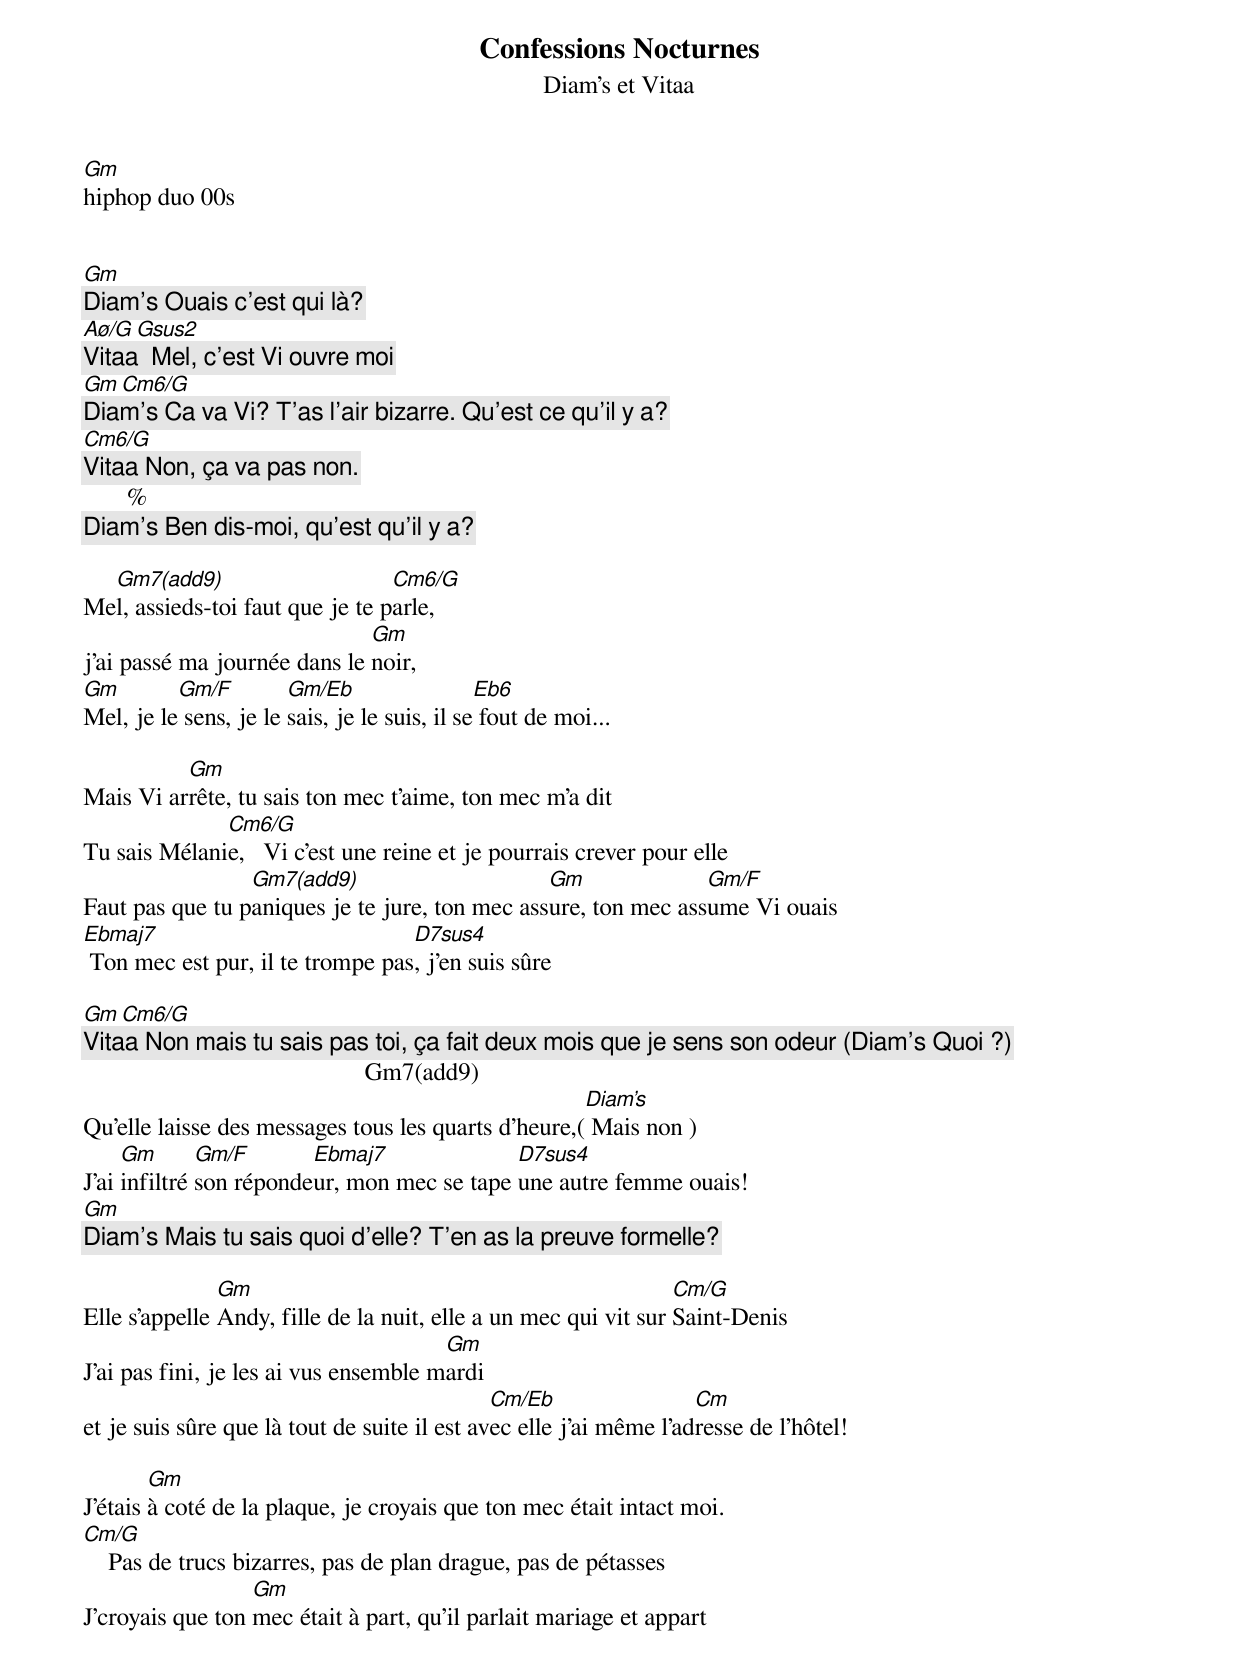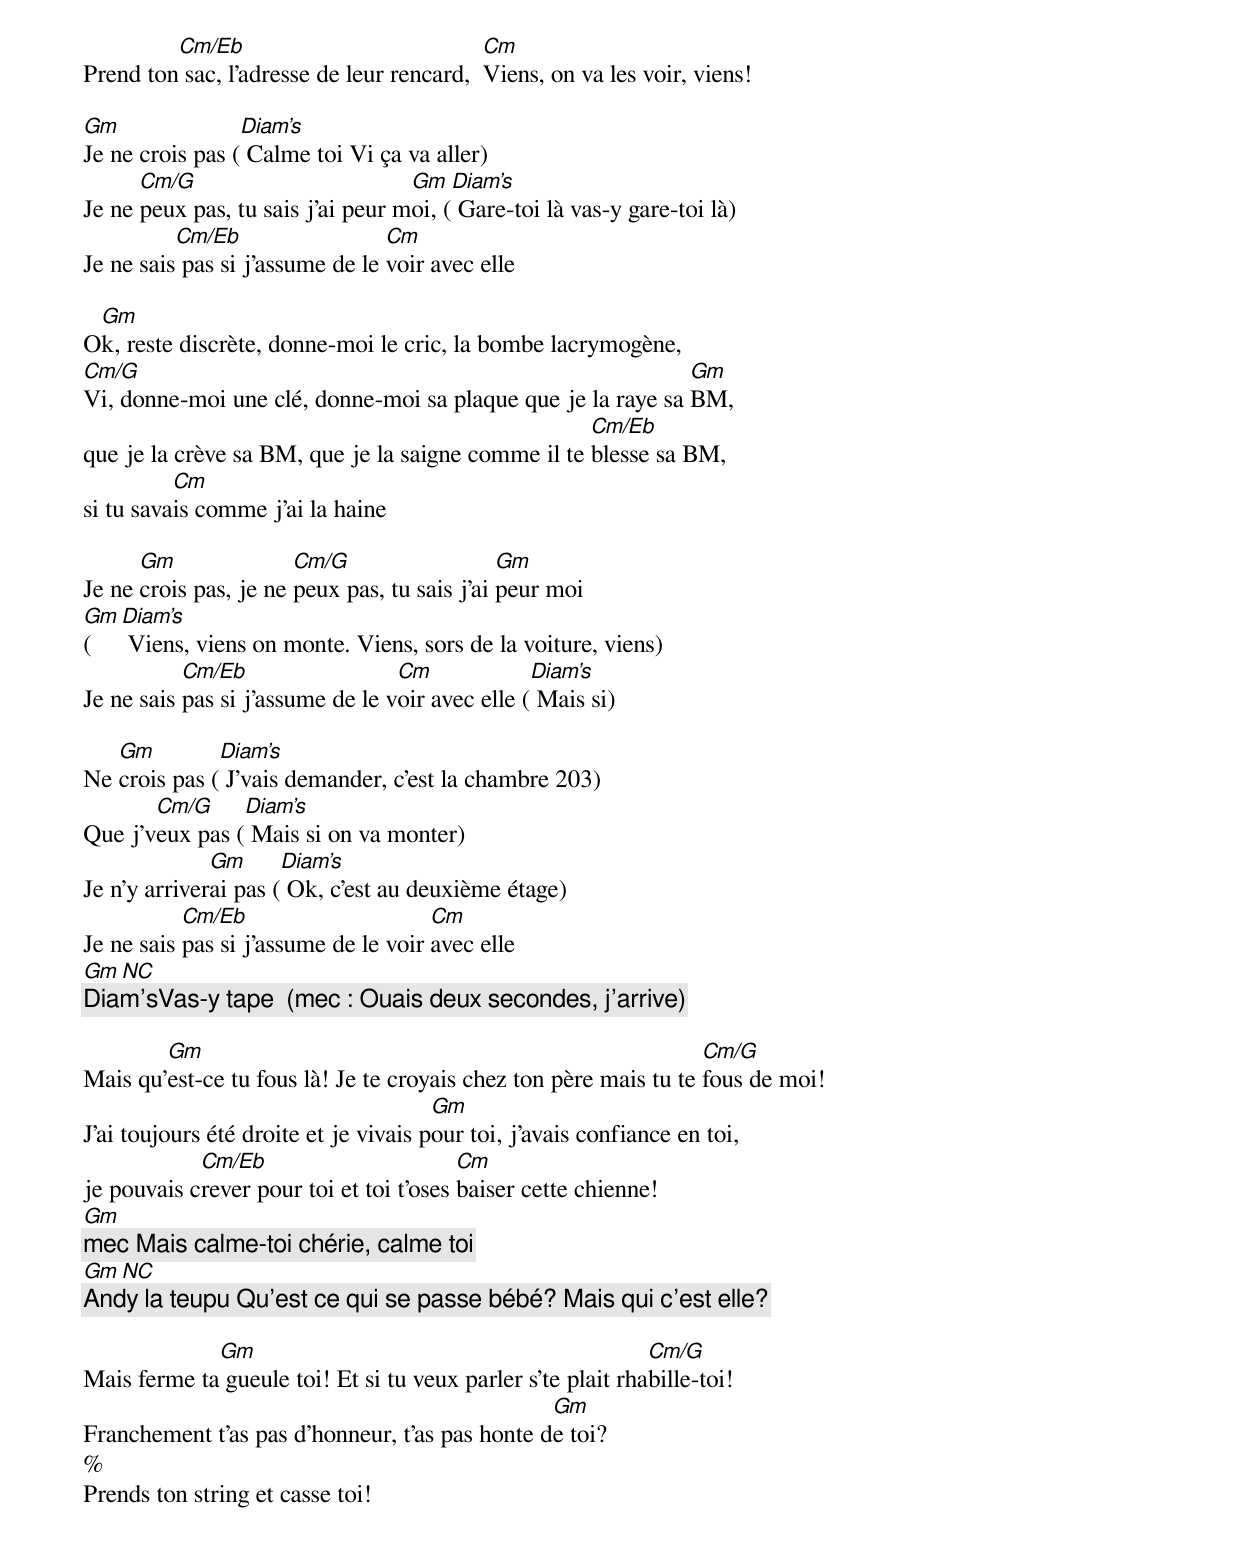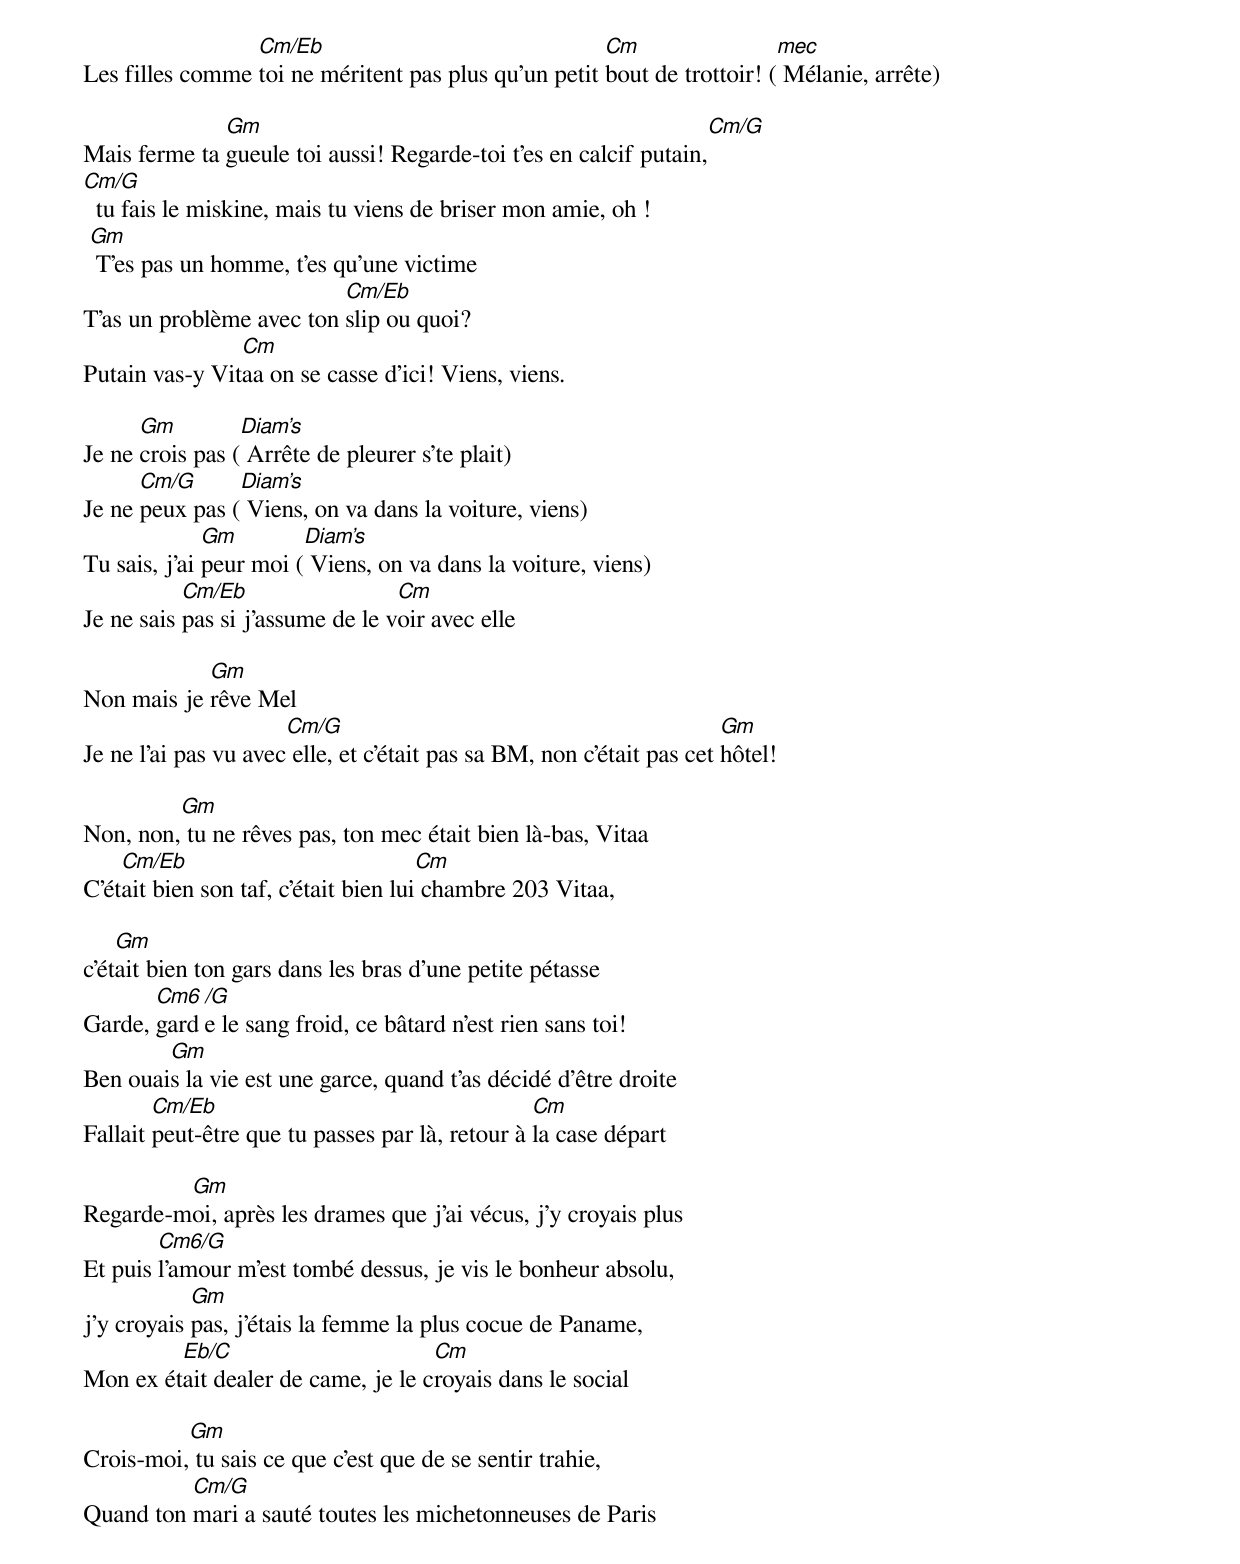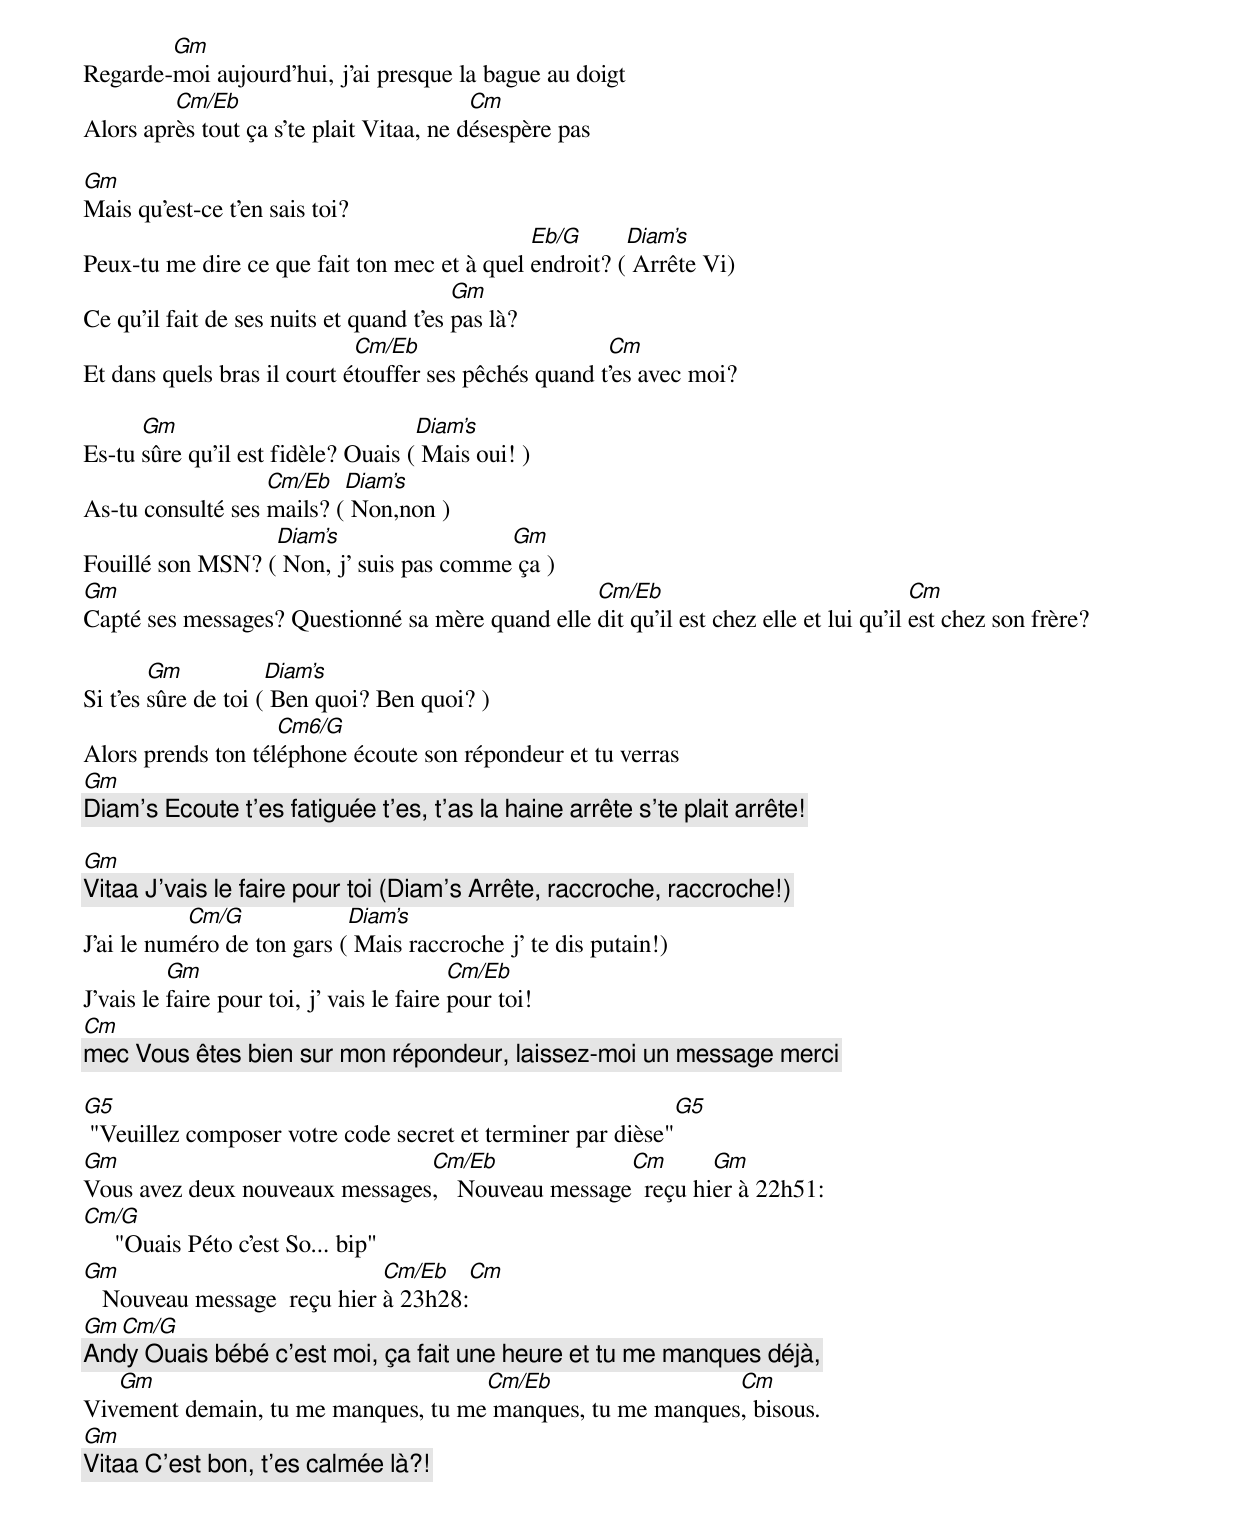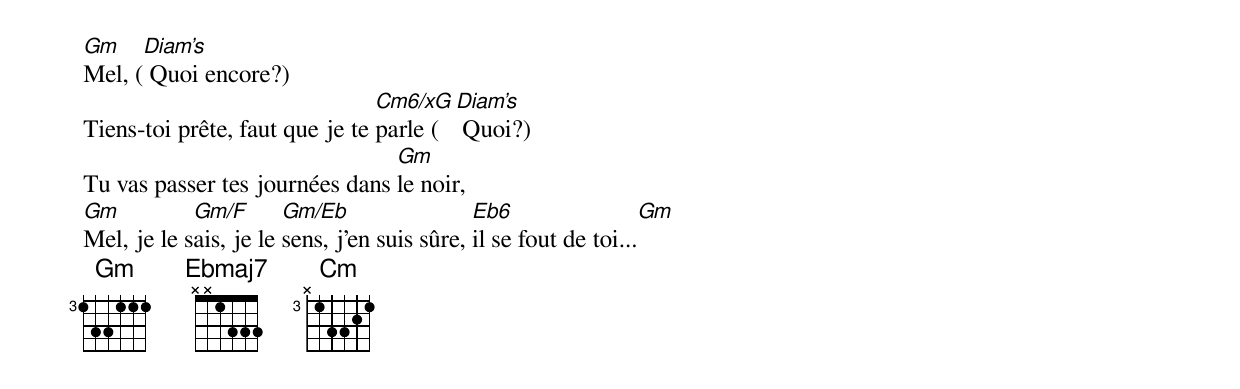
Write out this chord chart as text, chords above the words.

Confessions Nocturnes
Diam's et Vitaa
Gm
hiphop duo 00s


        Gm
[Diam's] Ouais c'est qui là?
    Aø/G                   Gsus2
[Vitaa]  Mel, c'est Vi ouvre moi
        Gm                                               Cm6/G
[Diam's] Ca va Vi? T'as l'air bizarre. Qu'est ce qu'il y a?
       Cm6/G
[Vitaa] Non, ça va pas non.
       %
[Diam's] Ben dis-moi, qu'est qu'il y a?

  Gm7(add9)                      Cm6/G
Mel, assieds-toi faut que je te parle,
                              Gm
j'ai passé ma journée dans le noir,
Gm        Gm/F         Gm/Eb                  Eb6
Mel, je le sens, je le sais, je le suis, il se fout de moi...

          Gm
Mais Vi arrête, tu sais ton mec t'aime, ton mec m'a dit
              Cm6/G
Tu sais Mélanie,   Vi c'est une reine et je pourrais crever pour elle
                 Gm7(add9)                      Gm              Gm/F
Faut pas que tu paniques je te jure, ton mec assure, ton mec assume Vi ouais
Ebmaj7                            D7sus4
 Ton mec est pur, il te trompe pas, j'en suis sûre

                      Gm                                            Cm6/G
[Vitaa] Non mais tu sais pas toi, ça fait deux mois que je sens son odeur ([Diam's] Quoi ?)
                                             Gm7(add9)
Qu'elle laisse des messages tous les quarts d'heure,([Diam's] Mais non )
     Gm       Gm/F       Ebmaj7              D7sus4
J'ai infiltré son répondeur, mon mec se tape une autre femme ouais!
         Gm
[Diam's] Mais tu sais quoi d'elle? T'en as la preuve formelle?

               Gm                                                Cm/G
Elle s'appelle Andy, fille de la nuit, elle a un mec qui vit sur Saint-Denis
                                       Gm
J'ai pas fini, je les ai vus ensemble mardi
                                              Cm/Eb                 Cm
et je suis sûre que là tout de suite il est avec elle j'ai même l'adresse de l'hôtel!

        Gm
J'étais à coté de la plaque, je croyais que ton mec était intact moi.
Cm/G
    Pas de trucs bizarres, pas de plan drague, pas de pétasses
                  Gm
J'croyais que ton mec était à part, qu'il parlait mariage et appart
         Cm/Eb                             Cm
Prend ton sac, l'adresse de leur rencard,  Viens, on va les voir, viens!

Gm
Je ne crois pas ([Diam's] Calme toi Vi ça va aller)
      Cm/G                         Gm
Je ne peux pas, tu sais j'ai peur moi, ([Diam's] Gare-toi là vas-y gare-toi là)
          Cm/Eb                  Cm
Je ne sais pas si j'assume de le voir avec elle

 Gm
Ok, reste discrète, donne-moi le cric, la bombe lacrymogène,
Cm/G                                                         Gm
Vi, donne-moi une clé, donne-moi sa plaque que je la raye sa BM,
                                                    Cm/Eb
que je la crève sa BM, que je la saigne comme il te blesse sa BM,
          Cm
si tu savais comme j'ai la haine

      Gm               Cm/G                   Gm
Je ne crois pas, je ne peux pas, tu sais j'ai peur moi
Gm
([Diam's] Viens, viens on monte. Viens, sors de la voiture, viens)
           Cm/Eb                  Cm
Je ne sais pas si j'assume de le voir avec elle ([Diam's] Mais si)

   Gm
Ne crois pas ([Diam's] J'vais demander, c'est la chambre 203)
       Cm/G
Que j'veux pas ([Diam's] Mais si on va monter)
              Gm
Je n'y arriverai pas ([Diam's] Ok, c'est au deuxième étage)
           Cm/Eb                      Cm
Je ne sais pas si j'assume de le voir avec elle
Gm   NC
[Diam's]Vas-y tape  ([mec] : Ouais deux secondes, j'arrive)

        Gm                                                        Cm/G
Mais qu'est-ce tu fous là! Je te croyais chez ton père mais tu te fous de moi!
                                       Gm
J'ai toujours été droite et je vivais pour toi, j'avais confiance en toi,
            Cm/Eb                        Cm
je pouvais crever pour toi et toi t'oses baiser cette chienne!
                   Gm
[mec] Mais calme-toi chérie, calme toi
                Gm                            NC
[Andy la teupu] Qu'est ce qui se passe bébé? Mais qui c'est elle?

             Gm                                              Cm/G
Mais ferme ta gueule toi! Et si tu veux parler s'te plait rhabille-toi!
                                                Gm
Franchement t'as pas d'honneur, t'as pas honte de toi?
%
Prends ton string et casse toi!
                 Cm/Eb                                Cm
Les filles comme toi ne méritent pas plus qu'un petit bout de trottoir! ([mec] Mélanie, arrête)

              Gm                                                  Cm/G
Mais ferme ta gueule toi aussi! Regarde-toi t'es en calcif putain,
Cm/G
  tu fais le miskine, mais tu viens de briser mon amie, oh !
 Gm
  T'es pas un homme, t'es qu'une victime
                          Cm/Eb
T'as un problème avec ton slip ou quoi?
                Cm
Putain vas-y Vitaa on se casse d'ici! Viens, viens.

      Gm
Je ne crois pas ([Diam's] Arrête de pleurer s'te plait)
      Cm/G
Je ne peux pas ([Diam's] Viens, on va dans la voiture, viens)
              Gm
Tu sais, j'ai peur moi ([Diam's] Viens, on va dans la voiture, viens)
           Cm/Eb                  Cm
Je ne sais pas si j'assume de le voir avec elle

            Gm
Non mais je rêve Mel
                      Cm/G                                             Gm
Je ne l'ai pas vu avec elle, et c'était pas sa BM, non c'était pas cet hôtel!

         Gm
Non, non, tu ne rêves pas, ton mec était bien là-bas, Vitaa
    Cm/Eb                             Cm
C'était bien son taf, c'était bien lui chambre 203 Vitaa,

    Gm
c'était bien ton gars dans les bras d'une petite pétasse
       Cm6 /G
Garde, garde le sang froid, ce bâtard n'est rien sans toi!
        Gm
Ben ouais la vie est une garce, quand t'as décidé d'être droite
        Cm/Eb                                    Cm
Fallait peut-être que tu passes par là, retour à la case départ

         Gm
Regarde-moi, après les drames que j'ai vécus, j'y croyais plus
        Cm6/G
Et puis l'amour m'est tombé dessus, je vis le bonheur absolu,
            Gm
j'y croyais pas, j'étais la femme la plus cocue de Paname,
         Eb/C                       Cm
Mon ex était dealer de came, je le croyais dans le social

          Gm
Crois-moi, tu sais ce que c'est que de se sentir trahie,
          Cm/G
Quand ton mari a sauté toutes les michetonneuses de Paris
        Gm
Regarde-moi aujourd'hui, j'ai presque la bague au doigt
         Cm/Eb                            Cm
Alors après tout ça s'te plait Vitaa, ne désespère pas

Gm
Mais qu'est-ce t'en sais toi?
                                              Eb/G
Peux-tu me dire ce que fait ton mec et à quel endroit? ([Diam's] Arrête Vi)
                                         Gm
Ce qu'il fait de ses nuits et quand t'es pas là?
                             Cm/Eb                     Cm
Et dans quels bras il court étouffer ses pêchés quand t'es avec moi?

      Gm
Es-tu sûre qu'il est fidèle? Ouais ([Diam's] Mais oui! )
                   Cm/Eb
As-tu consulté ses mails? ([Diam's] Non,non )
                                                 Gm
Fouillé son MSN? ([Diam's] Non, j' suis pas comme ça )
Gm                                                Cm/Eb                                Cm
Capté ses messages? Questionné sa mère quand elle dit qu'il est chez elle et lui qu'il est chez son frère?

        Gm
Si t'es sûre de toi ([Diam's] Ben quoi? Ben quoi? )
                    Cm6/G
Alors prends ton téléphone écoute son répondeur et tu verras
            Gm
[Diam's] Ecoute t'es fatiguée t'es, t'as la haine arrête s'te plait arrête!

               Gm
[Vitaa] J'vais le faire pour toi ([Diam's] Arrête, raccroche, raccroche!)
           Cm/G
J'ai le numéro de ton gars ([Diam's] Mais raccroche j' te dis putain!)
          Gm                               Cm/Eb
J'vais le faire pour toi, j' vais le faire pour toi!
                                                Cm
[mec] Vous êtes bien sur mon répondeur, laissez-moi un message merci

G5                                                           G5
 "Veuillez composer votre code secret et terminer par dièse"
Gm                              Cm/Eb              Cm       Gm
Vous avez deux nouveaux messages,   Nouveau message  reçu hier à 22h51:
Cm/G
     "Ouais Péto c'est So... bip"
Gm                            Cm/Eb   Cm
   Nouveau message  reçu hier à 23h28:
   Gm                                     Cm/G
[Andy] Ouais bébé c'est moi, ça fait une heure et tu me manques déjà,
   Gm                                Cm/Eb                  Cm
Vivement demain, tu me manques, tu me manques, tu me manques, bisous.
              Gm
[Vitaa] C'est bon, t'es calmée là?!

Gm
Mel, ([Diam's] Quoi encore?)
                                Cm6/xG
Tiens-toi prête, faut que je te parle ([Diam's] Quoi?)
                                Gm
Tu vas passer tes journées dans le noir,
Gm          Gm/F       Gm/Eb                 Eb6                 Gm
Mel, je le sais, je le sens, j'en suis sûre, il se fout de toi...
